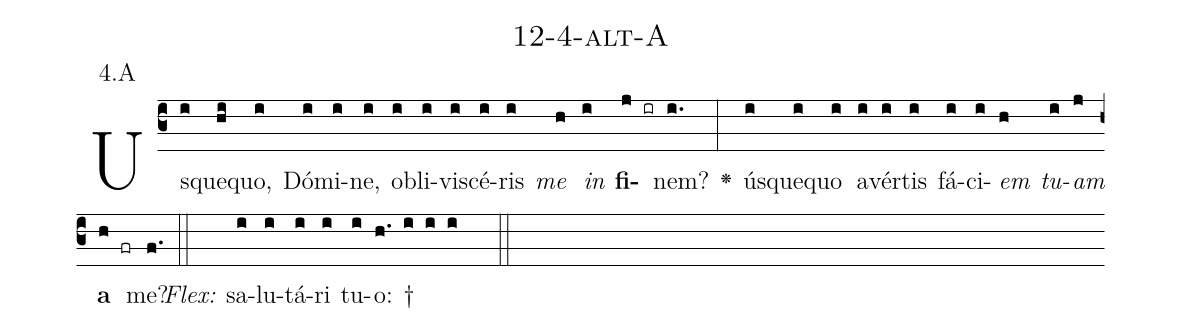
name: 12-4-alt-A;
annotation: 4.A;
%%
(c3)Us(i)que(hi)quo,(i) Dó(i)mi(i)ne,(i) ob(i)li(i)vi(i)scé(i)ris(i) <i>me</i>(h) <i>in</i>(i) <b>fi</b>(j ir)nem?(i.) <v>\greheightstar</v>(:) ús(i)que(i)quo(i) a(i)vér(i)tis(i) fá(i)ci(i)<i>em</i>(h) <i>tu</i>(i)<i>am</i>(j) <b>a</b>(h fr) me?(f.) (::)
<i>Flex:</i>()  sa(i)lu(i)tá(i)ri(i) tu(i)o: †(h. i i i  ::)

%E(i) u(h) o(i) u(j) a(h) e.(f.) (::)
